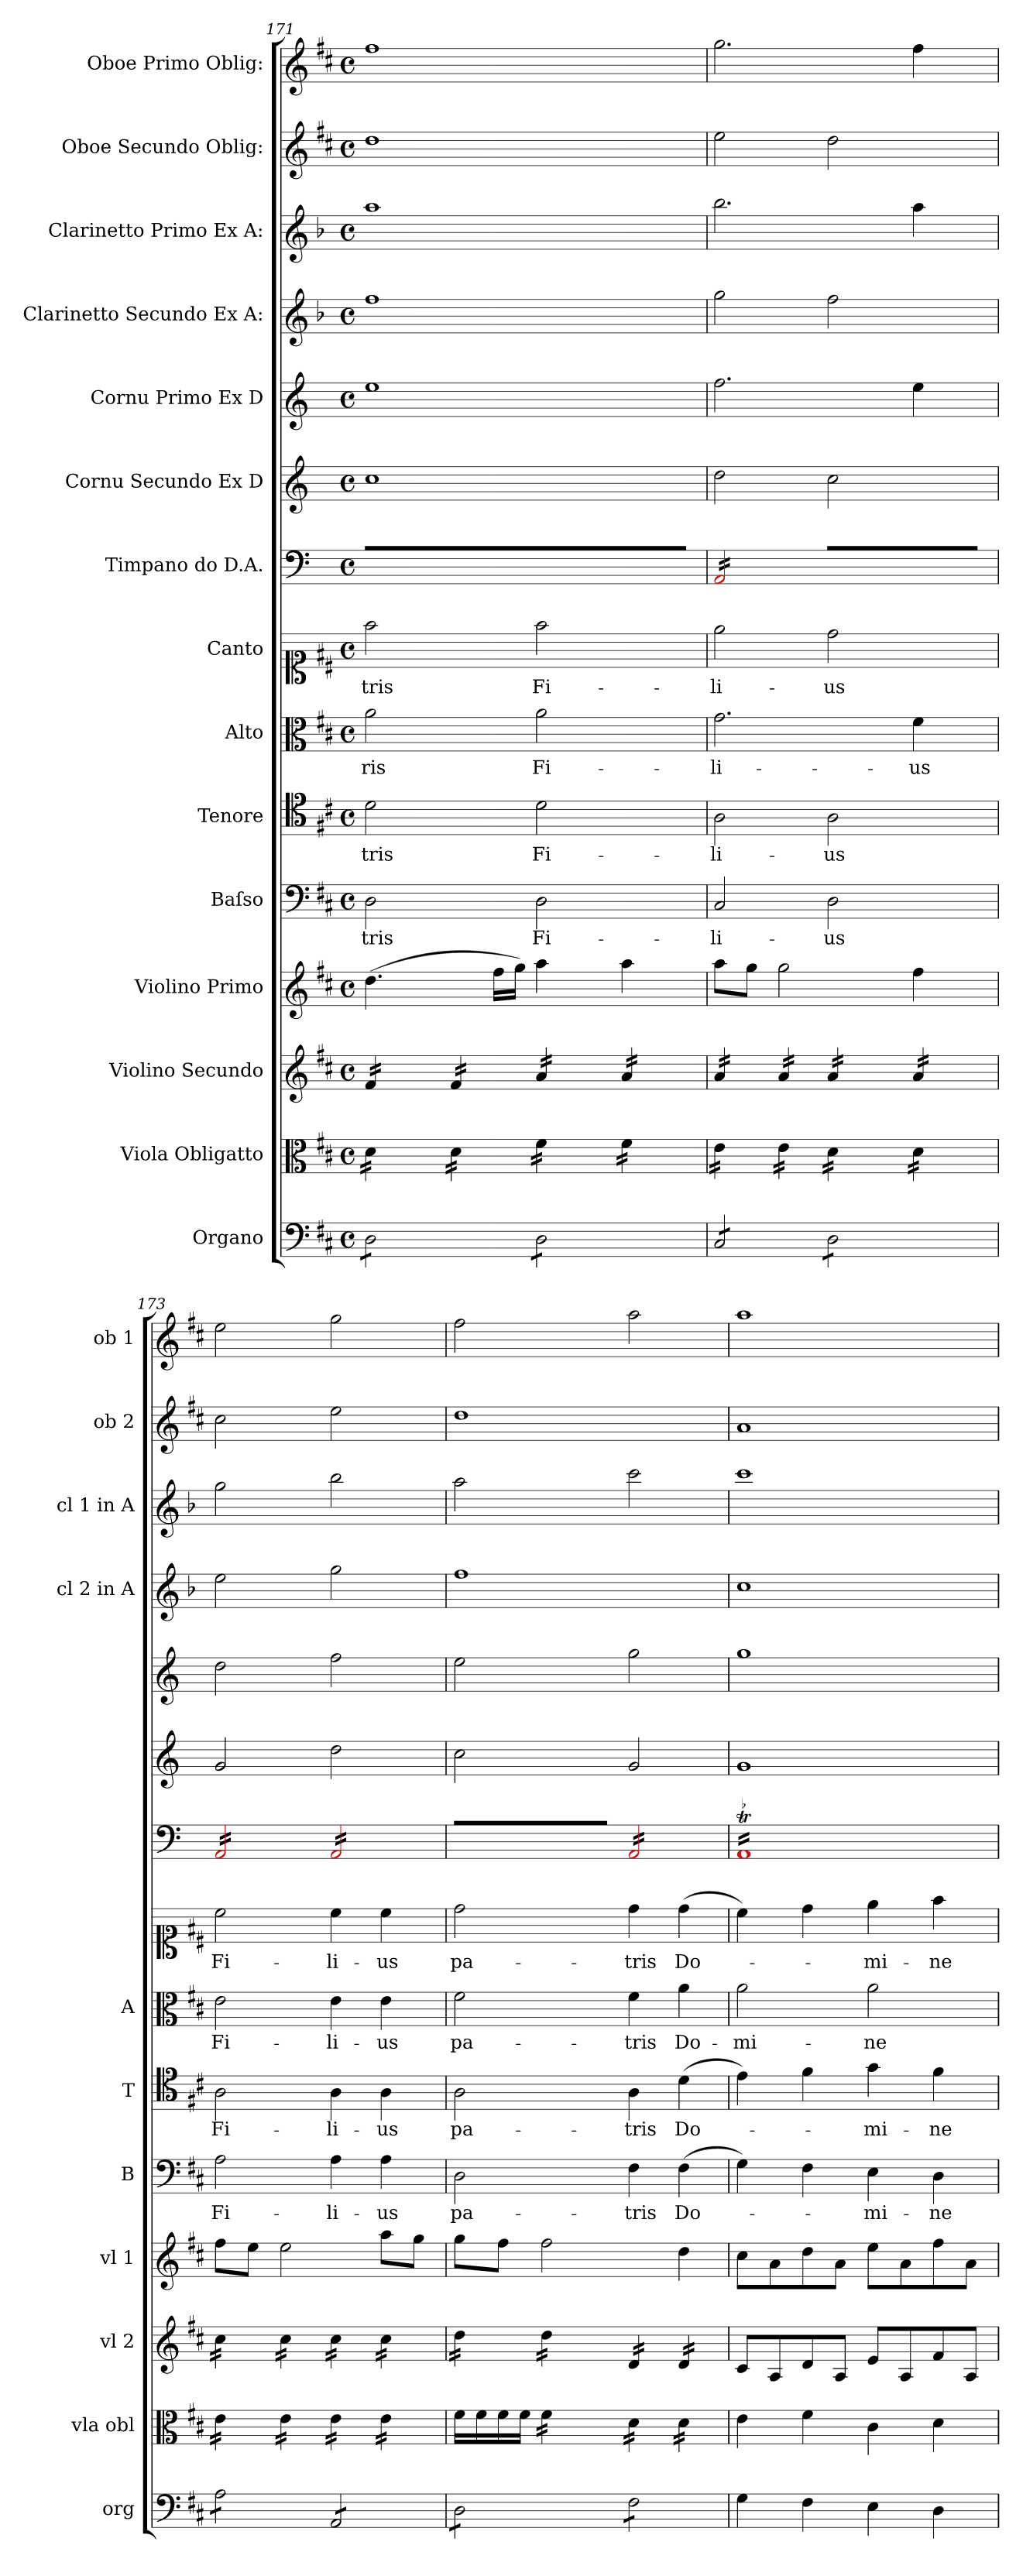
**kern	**kern	**kern	**kern	**kern	**text	**kern	**text	**kern	**text	**kern	**text	**kern	**kern	**kern	**kern	**kern	**kern	**kern
*part15	*part14	*part13	*part12	*part11	*part11	*part10	*part10	*part9	*part9	*part8	*part8	*part7	*part6	*part5	*part4	*part3	*part2	*part1
*staff15	*staff14	*staff13	*staff12	*staff11	*staff11	*staff10	*staff10	*staff9	*staff9	*staff8	*staff8	*staff7	*staff6	*staff5	*staff4	*staff3	*staff2	*staff1
*I"Organo	*I"Viola Obligatto	*I"Violino Secundo	*I"Violino Primo	*I"Baſso	*	*I"Tenore	*	*I"Alto	*	*I"Canto	*	*I"Timpano do D.A.	*I"Cornu Secundo Ex D	*I"Cornu Primo Ex D	*I"Clarinetto Secundo Ex A:	*I"Clarinetto Primo Ex A:	*I"Oboe Secundo Oblig:	*I"Oboe Primo Oblig:
*I'org	*I'vla obl	*I'vl 2	*I'vl 1	*I'B	*	*I'T	*	*I'A	*	*	*	*	*	*	*I'cl 2 in A	*I'cl 1 in A	*I'ob 2	*I'ob 1
*clefF4	*clefC3	*clefG2	*clefG2	*clefF4	*	*clefC4	*	*clefC3	*	*clefC1	*	*clefF4	*clefG2	*clefG2	*clefG2	*clefG2	*clefG2	*clefG2
*	*	*	*	*	*	*	*	*	*	*	*	*	*ITrd6c10	*ITrd6c10	*ITrd2c3	*ITrd2c3	*	*
*k[f#c#]	*k[f#c#]	*k[f#c#]	*k[f#c#]	*k[f#c#]	*	*k[f#c#]	*	*k[f#c#]	*	*k[f#c#]	*	*k[]	*k[f#c#]	*k[f#c#]	*k[f#c#]	*k[f#c#]	*k[f#c#]	*k[f#c#]
*D:	*D:	*D:	*D:	*D:	*	*D:	*	*D:	*	*D:	*	*	*D:	*D:	*D:	*D:	*D:	*D:
*M4/4	*M4/4	*M4/4	*M4/4	*M4/4	*	*M4/4	*	*M4/4	*	*M4/4	*	*M4/4	*M4/4	*M4/4	*M4/4	*M4/4	*M4/4	*M4/4
*met(c)	*met(c)	*met(c)	*met(c)	*met(c)	*	*met(c)	*	*met(c)	*	*met(c)	*	*met(c)	*met(c)	*met(c)	*met(c)	*met(c)	*met(c)	*met(c)
=171	=171	=171	=171	=171	=171	=171	=171	=171	=171	=171	=171	=171	=171	=171	=171	=171	=171	=171
*tremolo	*	*	*	*	*	*	*	*	*	*	*	*	*	*	*	*	*	*
*	*tremolo	*	*	*	*	*	*	*	*	*	*	*	*	*	*	*	*	*
*	*	*tremolo	*	*	*	*	*	*	*	*	*	*	*	*	*	*	*	*
*	*	*	*	*	*	*	*	*	*	*	*	*tremolo	*	*	*	*	*	*
8D\L	16d\LL	16f#/LL	(4.dd\	2D\	-tris	2d\	-tris	2a\	-ris	2ff#\	-tris	16R\LL	1d	1f#	1dd	1ff#	1dd	1ff#
.	16d\	16f#/	.	.	.	.	.	.	.	.	.	16R\	.	.	.	.	.	.
8D\	16d\	16f#/	.	.	.	.	.	.	.	.	.	16R\	.	.	.	.	.	.
.	16d\JJ	16f#/JJ	.	.	.	.	.	.	.	.	.	16R\	.	.	.	.	.	.
8D\	16d\LL	16f#/LL	.	.	.	.	.	.	.	.	.	16R\	.	.	.	.	.	.
.	16d\	16f#/	.	.	.	.	.	.	.	.	.	16R\	.	.	.	.	.	.
8D\J	16d\	16f#/	16ff#\LL	.	.	.	.	.	.	.	.	16R\	.	.	.	.	.	.
.	16d\JJ	16f#/JJ	16gg\JJ)	.	.	.	.	.	.	.	.	16R\	.	.	.	.	.	.
8D\L	16f#\LL	16a/LL	4aa\	2D\	Fi-	2d\	Fi-	2a\	Fi-	2ff#\	Fi-	16R\	.	.	.	.	.	.
.	16f#\	16a/	.	.	.	.	.	.	.	.	.	16R\	.	.	.	.	.	.
8D\	16f#\	16a/	.	.	.	.	.	.	.	.	.	16R\	.	.	.	.	.	.
.	16f#\JJ	16a/JJ	.	.	.	.	.	.	.	.	.	16R\	.	.	.	.	.	.
8D\	16f#\LL	16a/LL	4aa\	.	.	.	.	.	.	.	.	16R\	.	.	.	.	.	.
.	16f#\	16a/	.	.	.	.	.	.	.	.	.	16R\	.	.	.	.	.	.
8D\J	16f#\	16a/	.	.	.	.	.	.	.	.	.	16R\	.	.	.	.	.	.
.	16f#\JJ	16a/JJ	.	.	.	.	.	.	.	.	.	16R\JJ	.	.	.	.	.	.
=172	=172	=172	=172	=172	=172	=172	=172	=172	=172	=172	=172	=172	=172	=172	=172	=172	=172	=172
8C#/L	16e\LL	16a/LL	8aa\L	2C#/	-li-	2A\	-li-	2.g\	-li-	2ee\	-li-	16Rf/LL	2e\	2.g\	2ee\	2.gg\	2ee\	2.gg\
.	16e\	16a/	.	.	.	.	.	.	.	.	.	16Rf/	.	.	.	.	.	.
8C#/	16e\	16a/	8gg\J	.	.	.	.	.	.	.	.	16Rf/	.	.	.	.	.	.
.	16e\JJ	16a/JJ	.	.	.	.	.	.	.	.	.	16Rf/	.	.	.	.	.	.
8C#/	16e\LL	16a/LL	2gg\	.	.	.	.	.	.	.	.	16Rf/	.	.	.	.	.	.
.	16e\	16a/	.	.	.	.	.	.	.	.	.	16Rf/	.	.	.	.	.	.
8C#/J	16e\	16a/	.	.	.	.	.	.	.	.	.	16Rf/	.	.	.	.	.	.
.	16e\JJ	16a/JJ	.	.	.	.	.	.	.	.	.	16Rf/JJ	.	.	.	.	.	.
8D\L	16d\LL	16a/LL	.	2D\	-us	2A\	-us	.	.	2dd\	-us	16R\LL	2d\	.	2dd\	.	2dd\	.
.	16d\	16a/	.	.	.	.	.	.	.	.	.	16R\	.	.	.	.	.	.
8D\	16d\	16a/	.	.	.	.	.	.	.	.	.	16R\	.	.	.	.	.	.
.	16d\JJ	16a/JJ	.	.	.	.	.	.	.	.	.	16R\	.	.	.	.	.	.
8D\	16d\LL	16a/LL	4ff#\	.	.	.	.	4f#\	-us	.	.	16R\	.	4f#\	.	4ff#\	.	4ff#\
.	16d\	16a/	.	.	.	.	.	.	.	.	.	16R\	.	.	.	.	.	.
8D\J	16d\	16a/	.	.	.	.	.	.	.	.	.	16R\	.	.	.	.	.	.
.	16d\JJ	16a/JJ	.	.	.	.	.	.	.	.	.	16R\JJ	.	.	.	.	.	.
=173	=173	=173	=173	=173	=173	=173	=173	=173	=173	=173	=173	=173	=173	=173	=173	=173	=173	=173
!	!	!	!	!	!	!	!	!	!LO:LY:i	!	!	!	!	!	!	!	!	!
8A\L	16e\LL	16cc#\LL	8ff#\L	2A\	Fi-	2A\	Fi-	2e\	Fi-	2cc#\	Fi-	16Rf/LL	2A/	2e\	2cc#\	2ee\	2cc#\	2ee\
.	16e\	16cc#\	.	.	.	.	.	.	.	.	.	16Rf/	.	.	.	.	.	.
8A\	16e\	16cc#\	8ee\J	.	.	.	.	.	.	.	.	16Rf/	.	.	.	.	.	.
.	16e\JJ	16cc#\JJ	.	.	.	.	.	.	.	.	.	16Rf/	.	.	.	.	.	.
8A\	16e\LL	16cc#\LL	2ee\	.	.	.	.	.	.	.	.	16Rf/	.	.	.	.	.	.
.	16e\	16cc#\	.	.	.	.	.	.	.	.	.	16Rf/	.	.	.	.	.	.
8A\J	16e\	16cc#\	.	.	.	.	.	.	.	.	.	16Rf/	.	.	.	.	.	.
.	16e\JJ	16cc#\JJ	.	.	.	.	.	.	.	.	.	16Rf/JJ	.	.	.	.	.	.
!	!	!	!	!	!	!	!	!	!LO:LY:i	!	!	!	!	!	!	!	!	!
8AA/L	16e\LL	16cc#\LL	.	4A\	-li-	4A\	-li-	4e\	-li-	4cc#\	-li-	16Rf/LL	2e\	2g\	2ee\	2gg\	2ee\	2gg\
.	16e\	16cc#\	.	.	.	.	.	.	.	.	.	16Rf/	.	.	.	.	.	.
8AA/	16e\	16cc#\	.	.	.	.	.	.	.	.	.	16Rf/	.	.	.	.	.	.
.	16e\JJ	16cc#\JJ	.	.	.	.	.	.	.	.	.	16Rf/	.	.	.	.	.	.
!	!	!	!	!	!	!	!	!	!LO:LY:i	!	!	!	!	!	!	!	!	!
8AA/	16e\LL	16cc#\LL	8aa\L	4A\	-us	4A\	-us	4e\	-us	4cc#\	-us	16Rf/	.	.	.	.	.	.
.	16e\	16cc#\	.	.	.	.	.	.	.	.	.	16Rf/	.	.	.	.	.	.
8AA/J	16e\	16cc#\	8gg\J	.	.	.	.	.	.	.	.	16Rf/	.	.	.	.	.	.
.	16e\JJ	16cc#\JJ	.	.	.	.	.	.	.	.	.	16Rf/JJ	.	.	.	.	.	.
*	*Xtremolo	*	*	*	*	*	*	*	*	*	*	*	*	*	*	*	*	*
=174	=174	=174	=174	=174	=174	=174	=174	=174	=174	=174	=174	=174	=174	=174	=174	=174	=174	=174
8D\L	16f#\LL	16dd\LL	8gg\L	2D\	pa-	2A\	pa-	2f#\	pa-	2dd\	pa-	16R\LL	2d\	2f#\	1dd	2ff#\	1dd	2ff#\
.	16f#\	16dd\	.	.	.	.	.	.	.	.	.	16R\	.	.	.	.	.	.
8D\	16f#\	16dd\	8ff#\J	.	.	.	.	.	.	.	.	16R\	.	.	.	.	.	.
.	16f#\JJ	16dd\JJ	.	.	.	.	.	.	.	.	.	16R\	.	.	.	.	.	.
*	*tremolo	*	*	*	*	*	*	*	*	*	*	*	*	*	*	*	*	*
8D\	16f#\LL	16dd\LL	2ff#\	.	.	.	.	.	.	.	.	16R\	.	.	.	.	.	.
.	16f#\	16dd\	.	.	.	.	.	.	.	.	.	16R\	.	.	.	.	.	.
8D\J	16f#\	16dd\	.	.	.	.	.	.	.	.	.	16R\	.	.	.	.	.	.
.	16f#\JJ	16dd\JJ	.	.	.	.	.	.	.	.	.	16R\JJ	.	.	.	.	.	.
8F#\L	16d\LL	16d/LL	.	4F#\	-tris	4A\	-tris	4f#\	-tris	4dd\	-tris	16Rf/LL	2A/	2a\	.	2aa\	.	2aa\
.	16d\	16d/	.	.	.	.	.	.	.	.	.	16Rf/	.	.	.	.	.	.
8F#\	16d\	16d/	.	.	.	.	.	.	.	.	.	16Rf/	.	.	.	.	.	.
.	16d\JJ	16d/JJ	.	.	.	.	.	.	.	.	.	16Rf/	.	.	.	.	.	.
8F#\	16d\LL	16d/LL	4dd\	(4F#\	Do-	(4d\	Do-	4a\	Do-	(4dd\	Do-	16Rf/	.	.	.	.	.	.
.	16d\	16d/	.	.	.	.	.	.	.	.	.	16Rf/	.	.	.	.	.	.
8F#\J	16d\	16d/	.	.	.	.	.	.	.	.	.	16Rf/	.	.	.	.	.	.
*Xtremolo	*	*	*	*	*	*	*	*	*	*	*	*	*	*	*	*	*	*
.	16d\JJ	16d/JJ	.	.	.	.	.	.	.	.	.	16Rf/JJ	.	.	.	.	.	.
*	*	*Xtremolo	*	*	*	*	*	*	*	*	*	*	*	*	*	*	*	*
*	*Xtremolo	*	*	*	*	*	*	*	*	*	*	*	*	*	*	*	*	*
=175	=175	=175	=175	=175	=175	=175	=175	=175	=175	=175	=175	=175	=175	=175	=175	=175	=175	=175
4G\	4e\	8c#/L	8cc#\L	4G\)	.	4e\)	.	2a\	-mi-	4cc#\)	.	16Rft/LL	1A	1a	1a	1aa	1a	1aa
.	.	.	.	.	.	.	.	.	.	.	.	16Rft/	.	.	.	.	.	.
.	.	8A/	8a\	.	.	.	.	.	.	.	.	16Rft/	.	.	.	.	.	.
.	.	.	.	.	.	.	.	.	.	.	.	16Rft/	.	.	.	.	.	.
4F#\	4f#\	8d/	8dd\	4F#\	.	4f#\	.	.	.	4dd\	.	16Rft/	.	.	.	.	.	.
.	.	.	.	.	.	.	.	.	.	.	.	16Rft/	.	.	.	.	.	.
.	.	8A/J	8a\J	.	.	.	.	.	.	.	.	16Rft/	.	.	.	.	.	.
.	.	.	.	.	.	.	.	.	.	.	.	16Rft/	.	.	.	.	.	.
4E\	4c#\	8e/L	8ee\L	4E\	-mi-	4g\	-mi-	2a\	-ne	4ee\	-mi-	16Rft/	.	.	.	.	.	.
.	.	.	.	.	.	.	.	.	.	.	.	16Rft/	.	.	.	.	.	.
.	.	8A/	8a\	.	.	.	.	.	.	.	.	16Rft/	.	.	.	.	.	.
.	.	.	.	.	.	.	.	.	.	.	.	16Rft/	.	.	.	.	.	.
4D\	4d\	8f#/	8ff#\	4D\	-ne	4f#\	-ne	.	.	4ff#\	-ne	16Rft/	.	.	.	.	.	.
.	.	.	.	.	.	.	.	.	.	.	.	16Rft/	.	.	.	.	.	.
.	.	8A/J	8a\J	.	.	.	.	.	.	.	.	16Rft/	.	.	.	.	.	.
.	.	.	.	.	.	.	.	.	.	.	.	16Rft/JJ	.	.	.	.	.	.
*	*	*	*	*	*	*	*	*	*	*	*	*Xtremolo	*	*	*	*	*	*
=	=	=	=	=	=	=	=	=	=	=	=	=	=	=	=	=	=	=
*-	*-	*-	*-	*-	*-	*-	*-	*-	*-	*-	*-	*-	*-	*-	*-	*-	*-	*-
